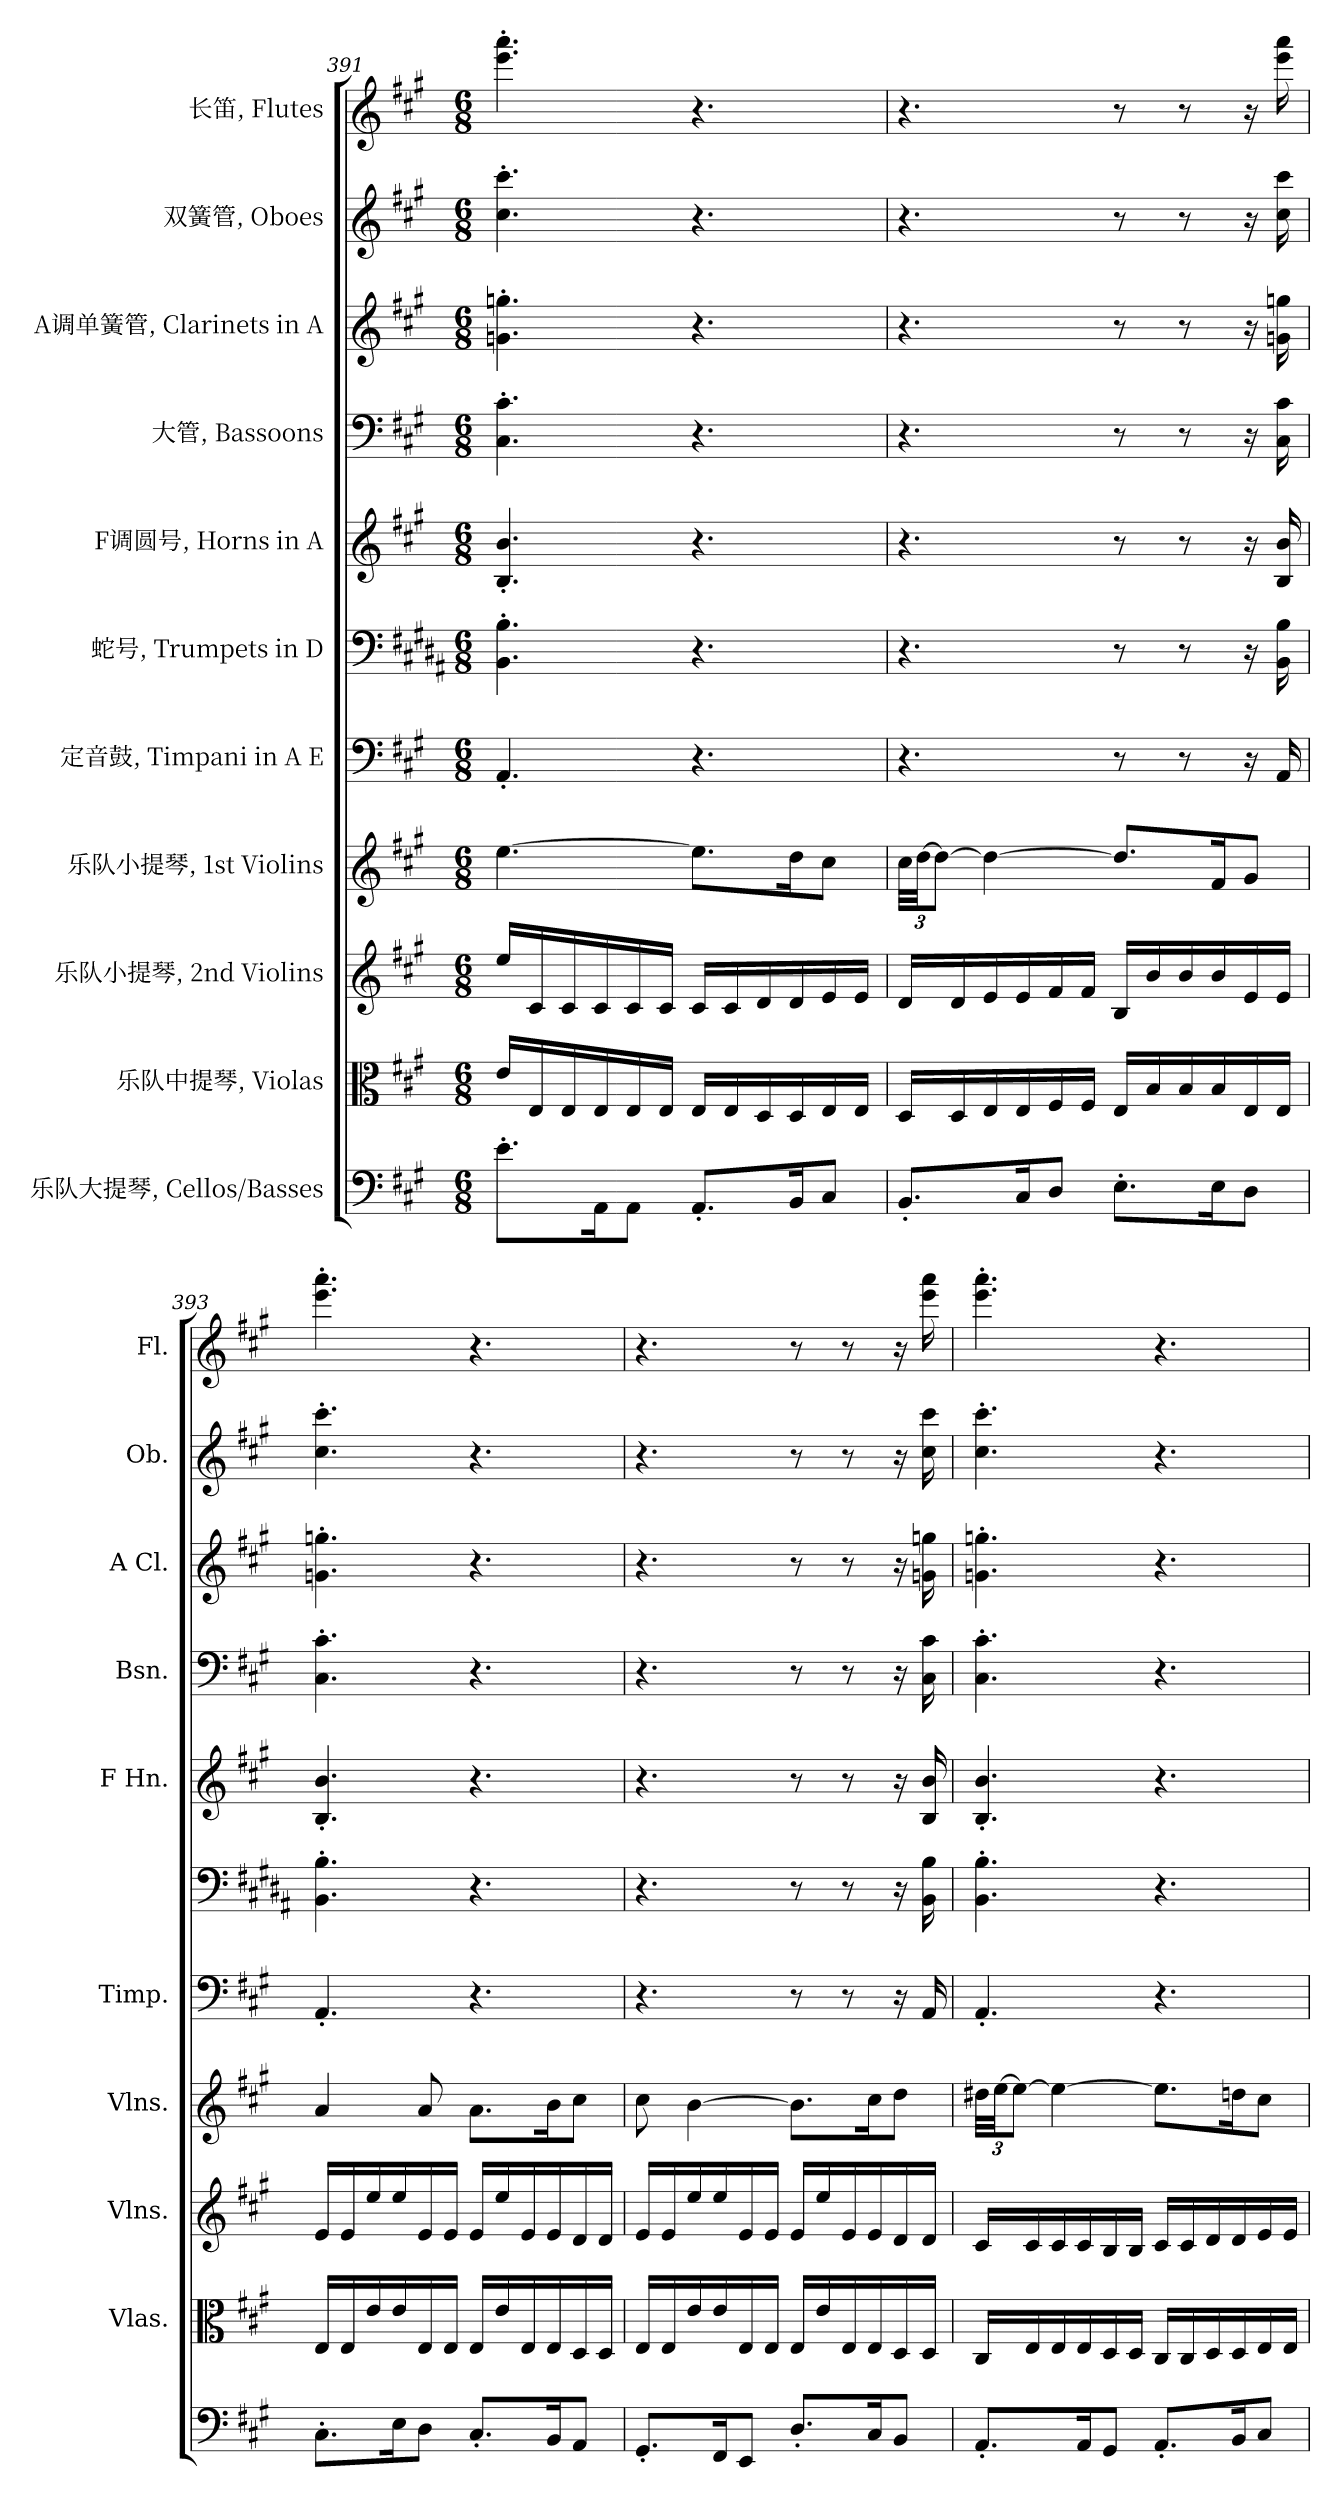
**kern	**kern	**kern	**kern	**kern	**kern	**kern	**kern	**kern	**kern	**kern
*part11	*part10	*part9	*part8	*part7	*part6	*part5	*part4	*part3	*part2	*part1
*staff11	*staff10	*staff9	*staff8	*staff7	*staff6	*staff5	*staff4	*staff3	*staff2	*staff1
*I"乐队大提琴, Cellos/Basses	*I"乐队中提琴, Violas	*I"乐队小提琴, 2nd Violins	*I"乐队小提琴, 1st Violins	*I"定音鼓, Timpani in A E	*I"蛇号, Trumpets in D	*I"F调圆号, Horns in A	*I"大管, Bassoons	*I"A调单簧管, Clarinets in A	*I"双簧管, Oboes	*I"长笛, Flutes
*	*I'Vlas.	*I'Vlns.	*I'Vlns.	*I'Timp.	*	*I'F Hn.	*I'Bsn.	*I'A Cl.	*I'Ob.	*I'Fl.
!!LO:PB:g=z
*clefF4	*clefC3	*clefG2	*clefG2	*clefF4	*clefF4	*clefG2	*clefF4	*clefG2	*clefG2	*clefG2
*	*	*	*	*	*ITrd1c2	*ITrd4c7	*	*ITrd2c3	*	*
*k[f#c#g#]	*k[f#c#g#]	*k[f#c#g#]	*k[f#c#g#]	*k[f#c#g#]	*k[f#c#g#]	*k[f#c#]	*k[f#c#g#]	*k[f#c#g#d#a#e#]	*k[f#c#g#]	*k[f#c#g#]
*M6/8	*M6/8	*M6/8	*M6/8	*M6/8	*M6/8	*M6/8	*M6/8	*M6/8	*M6/8	*M6/8
=391	=391	=391	=391	=391	=391	=391	=391	=391	=391	=391
8.e'\L	16e/LL	16ee/LL	[4.ee\	4.AA'/	4.AA\' 4.A\'	4.E/' 4.e/'	4.C#\' 4.c#\'	4.en\' 4.een\'	4.cc#\' 4.ccc#\'	4.eee\' 4.aaa\'
.	16E/	16c#/	.	.	.	.	.	.	.	.
.	16E/	16c#/	.	.	.	.	.	.	.	.
16AA\K	16E/	16c#/	.	.	.	.	.	.	.	.
8AA\J	16E/	16c#/	.	.	.	.	.	.	.	.
.	16E/JJ	16c#/JJ	.	.	.	.	.	.	.	.
8.AA'/L	16E/LL	16c#/LL	8.ee\L]	4.r	4.r	4.r	4.r	4.r	4.r	4.r
.	16E/	16c#/	.	.	.	.	.	.	.	.
.	16D/	16d/	.	.	.	.	.	.	.	.
16BB/K	16D/	16d/	16dd\K	.	.	.	.	.	.	.
8C#/J	16E/	16e/	8cc#\J	.	.	.	.	.	.	.
.	16E/JJ	16e/JJ	.	.	.	.	.	.	.	.
=392	=392	=392	=392	=392	=392	=392	=392	=392	=392	=392
*	*	*	*Xbrackettup	*	*	*	*	*	*	*
8.BB'/L	16D/LL	16d/LL	48cc#\LLL	4.r	4.r	4.r	4.r	4.r	4.r	4.r
.	.	.	[48dd\JJ	.	.	.	.	.	.	.
.	.	.	12dd\J_	.	.	.	.	.	.	.
.	16D/	16d/	.	.	.	.	.	.	.	.
.	16E/	16e/	4dd\_	.	.	.	.	.	.	.
16C#/K	16E/	16e/	.	.	.	.	.	.	.	.
8D/J	16F#/	16f#/	.	.	.	.	.	.	.	.
.	16F#/JJ	16f#/JJ	.	.	.	.	.	.	.	.
8.E'\L	16E/LL	16B/LL	8.dd/L]	8r	8r	8r	8r	8r	8r	8r
.	16B/	16b/	.	.	.	.	.	.	.	.
.	16B/	16b/	.	8r	8r	8r	8r	8r	8r	8r
16E\K	16B/	16b/	16f#/K	.	.	.	.	.	.	.
8D\J	16E/	16e/	8g#/J	16r	16r	16r	16r	16r	16r	16r
.	16E/JJ	16e/JJ	.	16AA/	16AA\ 16A\	16E/ 16e/	16C#\ 16c#\	16en\ 16een\	16cc#\ 16ccc#\	16eee\ 16aaa\
=393	=393	=393	=393	=393	=393	=393	=393	=393	=393	=393
8.C#'\L	16E/LL	16e/LL	4a/	4.AA'/	4.AA\' 4.A\'	4.E/' 4.e/'	4.C#\' 4.c#\'	4.en\' 4.een\'	4.cc#\' 4.ccc#\'	4.eee\' 4.aaa\'
.	16E/	16e/	.	.	.	.	.	.	.	.
.	16e/	16ee/	.	.	.	.	.	.	.	.
16E\K	16e/	16ee/	.	.	.	.	.	.	.	.
8D\J	16E/	16e/	8a/	.	.	.	.	.	.	.
.	16E/JJ	16e/JJ	.	.	.	.	.	.	.	.
8.C#'/L	16E/LL	16e/LL	8.a\L	4.r	4.r	4.r	4.r	4.r	4.r	4.r
.	16e/	16ee/	.	.	.	.	.	.	.	.
.	16E/	16e/	.	.	.	.	.	.	.	.
16BB/K	16E/	16e/	16b\K	.	.	.	.	.	.	.
8AA/J	16D/	16d/	8cc#\J	.	.	.	.	.	.	.
.	16D/JJ	16d/JJ	.	.	.	.	.	.	.	.
!!LO:PB:g=z
=394	=394	=394	=394	=394	=394	=394	=394	=394	=394	=394
8.GG#'/L	16E/LL	16e/LL	8cc#\	4.r	4.r	4.r	4.r	4.r	4.r	4.r
.	16E/	16e/	.	.	.	.	.	.	.	.
.	16e/	16ee/	[4b\	.	.	.	.	.	.	.
16FF#/K	16e/	16ee/	.	.	.	.	.	.	.	.
8EE/J	16E/	16e/	.	.	.	.	.	.	.	.
.	16E/JJ	16e/JJ	.	.	.	.	.	.	.	.
8.D'/L	16E/LL	16e/LL	8.b\L]	8r	8r	8r	8r	8r	8r	8r
.	16e/	16ee/	.	.	.	.	.	.	.	.
.	16E/	16e/	.	8r	8r	8r	8r	8r	8r	8r
16C#/K	16E/	16e/	16cc#\K	.	.	.	.	.	.	.
8BB/J	16D/	16d/	8dd\J	16r	16r	16r	16r	16r	16r	16r
.	16D/JJ	16d/JJ	.	16AA/	16AA\ 16A\	16E/ 16e/	16C#\ 16c#\	16en\ 16een\	16cc#\ 16ccc#\	16eee\ 16aaa\
=395	=395	=395	=395	=395	=395	=395	=395	=395	=395	=395
8.AA'/L	16C#/LL	16c#/LL	48dd#X\LLL	4.AA'/	4.AA\' 4.A\'	4.E/' 4.e/'	4.C#\' 4.c#\'	4.en\' 4.een\'	4.cc#\' 4.ccc#\'	4.eee\' 4.aaa\'
.	.	.	[48ee\JJ	.	.	.	.	.	.	.
.	.	.	12ee\J_	.	.	.	.	.	.	.
.	16E/	16c#/	.	.	.	.	.	.	.	.
.	16E/	16c#/	4ee\_	.	.	.	.	.	.	.
16AA/K	16E/	16c#/	.	.	.	.	.	.	.	.
8GG#/J	16D/	16B/	.	.	.	.	.	.	.	.
.	16D/JJ	16B/JJ	.	.	.	.	.	.	.	.
8.AA'/L	16C#/LL	16c#/LL	8.ee\L]	4.r	4.r	4.r	4.r	4.r	4.r	4.r
.	16C#/	16c#/	.	.	.	.	.	.	.	.
.	16D/	16d/	.	.	.	.	.	.	.	.
16BB/K	16D/	16d/	16ddn\K	.	.	.	.	.	.	.
8C#/J	16E/	16e/	8cc#\J	.	.	.	.	.	.	.
.	16E/JJ	16e/JJ	.	.	.	.	.	.	.	.
=	=	=	=	=	=	=	=	=	=	=
*-	*-	*-	*-	*-	*-	*-	*-	*-	*-	*-
